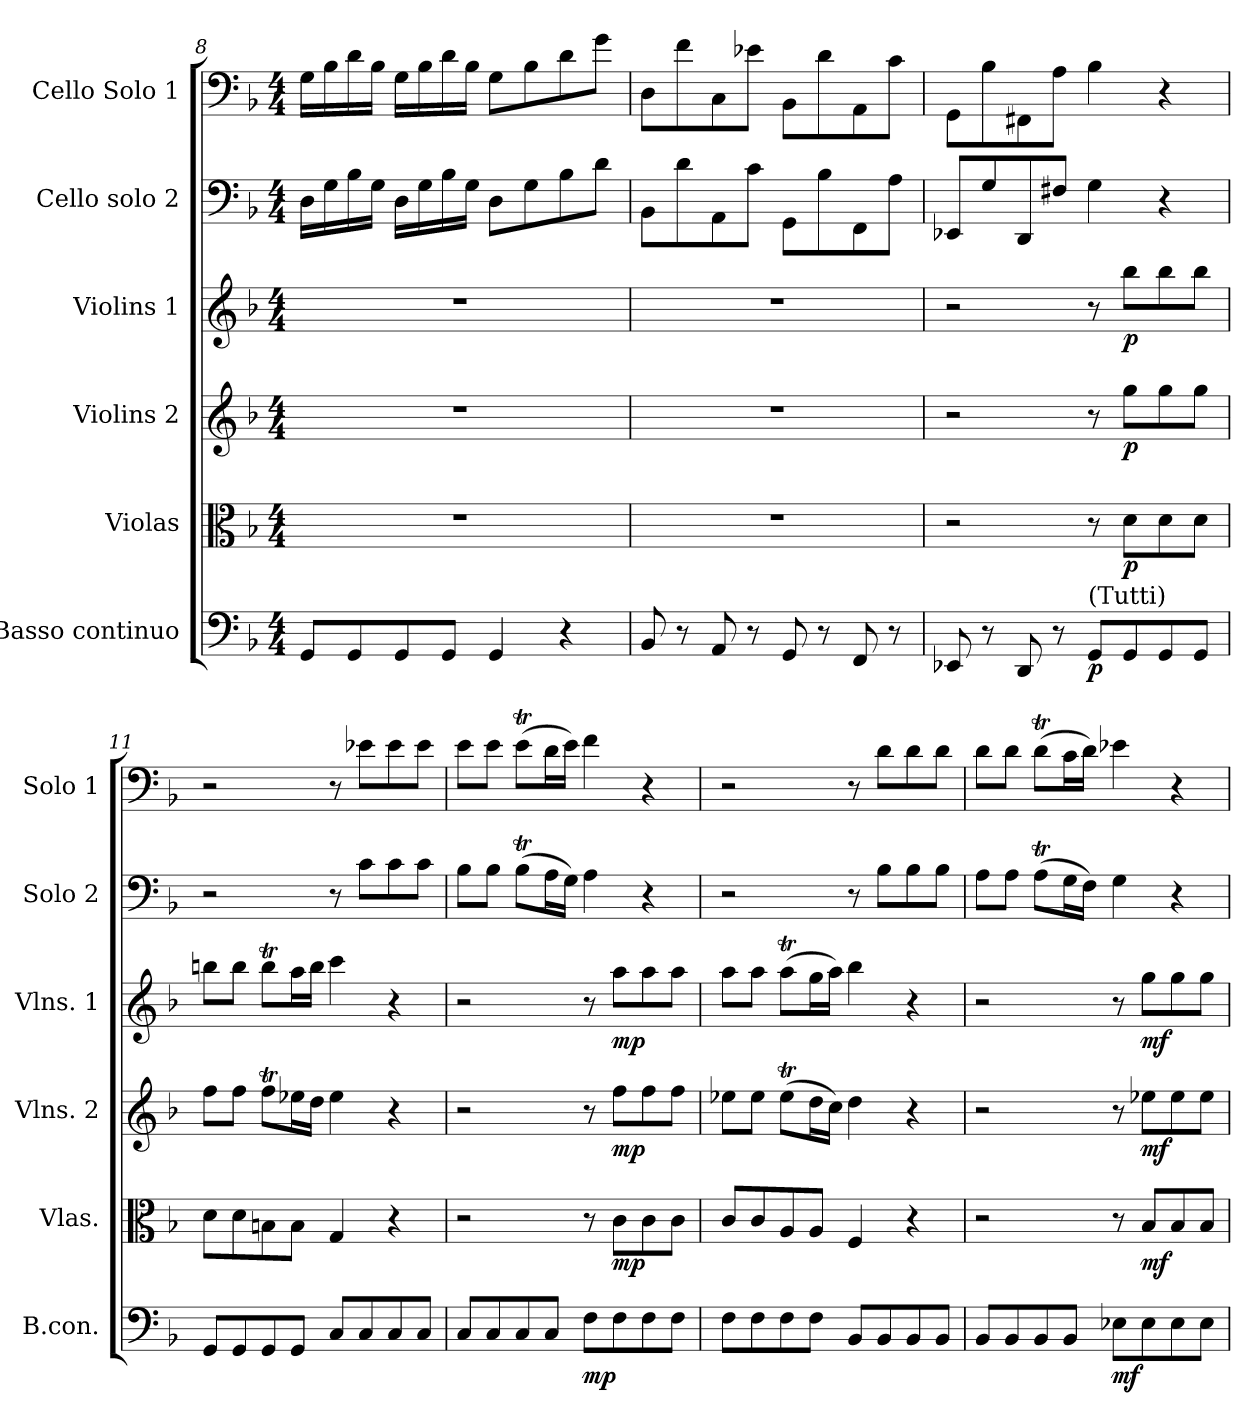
**kern	**dynam	**kern	**dynam	**kern	**dynam	**kern	**dynam	**kern	**kern
*part6	*part6	*part5	*part5	*part4	*part4	*part3	*part3	*part2	*part1
*staff6	*staff6	*staff5	*staff5	*staff4	*staff4	*staff3	*staff3	*staff2	*staff1
*I"Basso continuo	*	*I"Violas	*	*I"Violins 2	*	*I"Violins 1	*	*I"Cello solo 2	*I"Cello Solo 1
*I'B.con.	*	*I'Vlas.	*	*I'Vlns. 2	*	*I'Vlns. 1	*	*I'Solo 2	*I'Solo 1
*clefF4	*	*clefC3	*	*clefG2	*	*clefG2	*	*clefF4	*clefF4
*k[b-]	*	*k[b-]	*	*k[b-]	*	*k[b-]	*	*k[b-]	*k[b-]
*M4/4	*	*M4/4	*	*M4/4	*	*M4/4	*	*M4/4	*M4/4
=8	=8	=8	=8	=8	=8	=8	=8	=8	=8
8GG/L	.	1r	.	1r	.	1r	.	16D\LL	16G\LL
.	.	.	.	.	.	.	.	16G\	16B-\
8GG/	.	.	.	.	.	.	.	16B-\	16d\
.	.	.	.	.	.	.	.	16G\JJ	16B-\JJ
8GG/	.	.	.	.	.	.	.	16D\LL	16G\LL
.	.	.	.	.	.	.	.	16G\	16B-\
8GG/J	.	.	.	.	.	.	.	16B-\	16d\
.	.	.	.	.	.	.	.	16G\JJ	16B-\JJ
4GG/	.	.	.	.	.	.	.	8D\L	8G\L
.	.	.	.	.	.	.	.	8G\	8B-\
4r	.	.	.	.	.	.	.	8B-\	8d\
.	.	.	.	.	.	.	.	8d\J	8g\J
=9	=9	=9	=9	=9	=9	=9	=9	=9	=9
8BB-/	.	1r	.	1r	.	1r	.	8BB-\L	8D\L
8r	.	.	.	.	.	.	.	8d\	8f\
8AA/	.	.	.	.	.	.	.	8AA\	8C\
8r	.	.	.	.	.	.	.	8c\J	8e-X\J
8GG/	.	.	.	.	.	.	.	8GG\L	8BB-\L
8r	.	.	.	.	.	.	.	8B-\	8d\
8FF/	.	.	.	.	.	.	.	8FF\	8AA\
8r	.	.	.	.	.	.	.	8A\J	8c\J
!!LO:PB:g=z
=10	=10	=10	=10	=10	=10	=10	=10	=10	=10
8EE-X/	.	2r	.	2r	.	2r	.	8EE-X/L	8GG\L
8r	.	.	.	.	.	.	.	8G/	8B-\
8DD/	.	.	.	.	.	.	.	8DD/	8FF#X\
8r	.	.	.	.	.	.	.	8F#X/J	8A\J
!LO:TX:a:t=(Tutti)	!	!	!	!	!	!	!	!	!
!	!LO:DY:b	!	!	!	!	!	!	!	!
8GG/L	p	8r	.	8r	.	8r	.	4G\	4B-\
!	!	!	!LO:DY:b	!	!LO:DY:b	!	!LO:DY:b	!	!
8GG/	.	8d\L	p	8gg\L	p	8bb-\L	p	.	.
8GG/	.	8d\	.	8gg\	.	8bb-\	.	4r	4r
8GG/J	.	8d\J	.	8gg\J	.	8bb-\J	.	.	.
=11	=11	=11	=11	=11	=11	=11	=11	=11	=11
8GG/L	.	8d\L	.	8ff\L	.	8bbn\L	.	2r	2r
8GG/	.	8d\	.	8ff\J	.	8bb\J	.	.	.
8GG/	.	8Bn\	.	8ffT\L	.	8bbt\L	.	.	.
8GG/J	.	8B\J	.	16ee-X\L	.	16aa\L	.	.	.
.	.	.	.	16dd\JJ	.	16bb\JJ	.	.	.
8C/L	.	4G/	.	4ee-\	.	4ccc\	.	8r	8r
8C/	.	.	.	.	.	.	.	8c\L	8e-X\L
8C/	.	4r	.	4r	.	4r	.	8c\	8e-\
8C/J	.	.	.	.	.	.	.	8c\J	8e-\J
=12	=12	=12	=12	=12	=12	=12	=12	=12	=12
8C/L	.	2r	.	2r	.	2r	.	8B-\L	8e\L
8C/	.	.	.	.	.	.	.	8B-\J	8e\J
8C/	.	.	.	.	.	.	.	(>8B-T\L	(>8et\L
8C/J	.	.	.	.	.	.	.	16A\L	16d\L
.	.	.	.	.	.	.	.	16G\JJ)	16e\JJ)
!	!LO:DY:b	!	!	!	!	!	!	!	!
8F\L	mp	8r	.	8r	.	8r	.	4A\	4f\
!	!	!	!LO:DY:b	!	!LO:DY:b	!	!LO:DY:b	!	!
8F\	.	8c\L	mp	8ff\L	mp	8aa\L	mp	.	.
8F\	.	8c\	.	8ff\	.	8aa\	.	4r	4r
8F\J	.	8c\J	.	8ff\J	.	8aa\J	.	.	.
!!LO:LB:g=z
=13	=13	=13	=13	=13	=13	=13	=13	=13	=13
8F\L	.	8c/L	.	8ee-X\L	.	8aa\L	.	2r	2r
8F\	.	8c/	.	8ee-\J	.	8aa\J	.	.	.
8F\	.	8A/	.	(>8ee-T\L	.	(>8aat\L	.	.	.
8F\J	.	8A/J	.	16dd\L	.	16gg\L	.	.	.
.	.	.	.	16cc\JJ)	.	16aa\JJ)	.	.	.
8BB-/L	.	4F/	.	4dd\	.	4bb-\	.	8r	8r
8BB-/	.	.	.	.	.	.	.	8B-\L	8d\L
8BB-/	.	4r	.	4r	.	4r	.	8B-\	8d\
8BB-/J	.	.	.	.	.	.	.	8B-\J	8d\J
=14	=14	=14	=14	=14	=14	=14	=14	=14	=14
8BB-/L	.	2r	.	2r	.	2r	.	8A\L	8d\L
8BB-/	.	.	.	.	.	.	.	8A\J	8d\J
8BB-/	.	.	.	.	.	.	.	(>8At\L	(>8dT\L
8BB-/J	.	.	.	.	.	.	.	16G\L	16c\L
.	.	.	.	.	.	.	.	16F\JJ)	16d\JJ)
!	!LO:DY:b	!	!	!	!	!	!	!	!
8E-X\L	mf	8r	.	8r	.	8r	.	4G\	4e-X\
!	!	!	!LO:DY:b	!	!LO:DY:b	!	!LO:DY:b	!	!
8E-\	.	8B-/L	mf	8ee-X\L	mf	8gg\L	mf	.	.
8E-\	.	8B-/	.	8ee-\	.	8gg\	.	4r	4r
8E-\J	.	8B-/J	.	8ee-\J	.	8gg\J	.	.	.
=	=	=	=	=	=	=	=	=	=
*-	*-	*-	*-	*-	*-	*-	*-	*-	*-
